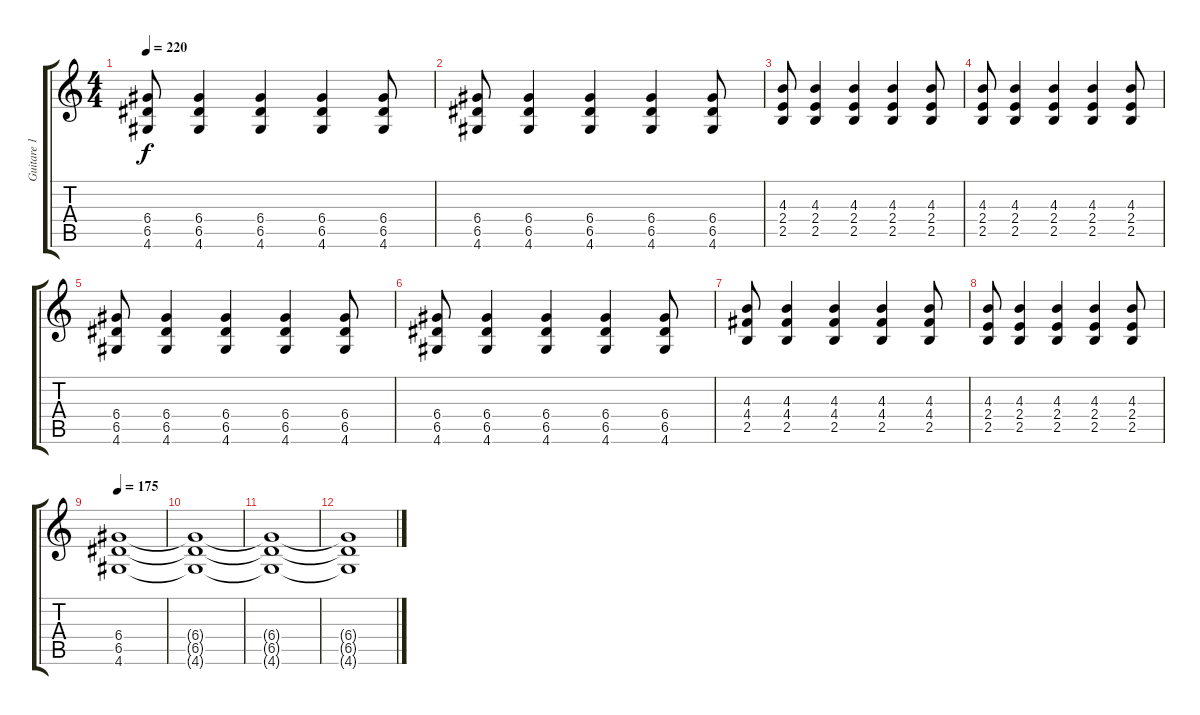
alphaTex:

\track ("Guitare 1" "Guitare 1") {instrument distortionguitar}
\staff {score tabs}
\tuning (E4 B3 G3 D3 A2 E2) {hide}
\ts (4 4)
\tempo 220
\clef g2
\ks c
(6.4 6.5 4.6).8{dy f} (6.4 6.5 4.6).4 (6.4 6.5 4.6).4 (6.4 6.5 4.6).4 (6.4 6.5 4.6).8 |
(6.4 6.5 4.6).8 (6.4 6.5 4.6).4 (6.4 6.5 4.6).4 (6.4 6.5 4.6).4 (6.4 6.5 4.6).8 |
(4.3 2.4 2.5).8 (4.3 2.4 2.5).4 (4.3 2.4 2.5).4 (4.3 2.4 2.5).4 (4.3 2.4 2.5).8 |
(4.3 2.4 2.5).8 (4.3 2.4 2.5).4 (4.3 2.4 2.5).4 (4.3 2.4 2.5).4 (4.3 2.4 2.5).8 |
(6.4 6.5 4.6).8 (6.4 6.5 4.6).4 (6.4 6.5 4.6).4 (6.4 6.5 4.6).4 (6.4 6.5 4.6).8 |
(6.4 6.5 4.6).8 (6.4 6.5 4.6).4 (6.4 6.5 4.6).4 (6.4 6.5 4.6).4 (6.4 6.5 4.6).8 |
(4.3 4.4 2.5).8 (4.3 4.4 2.5).4 (4.3 4.4 2.5).4 (4.3 4.4 2.5).4 (4.3 4.4 2.5).8 |
(4.3 2.4 2.5).8 (4.3 2.4 2.5).4 (4.3 2.4 2.5).4 (4.3 2.4 2.5).4 (4.3 2.4 2.5).8 |
\tempo 175
(6.4 6.5 4.6).1{volume 0} |
(6.4{t} 6.5{t} 4.6{t}).1 |
(6.4{t} 6.5{t} 4.6{t}).1 |
(6.4{t} 6.5{t} 4.6{t}).1
